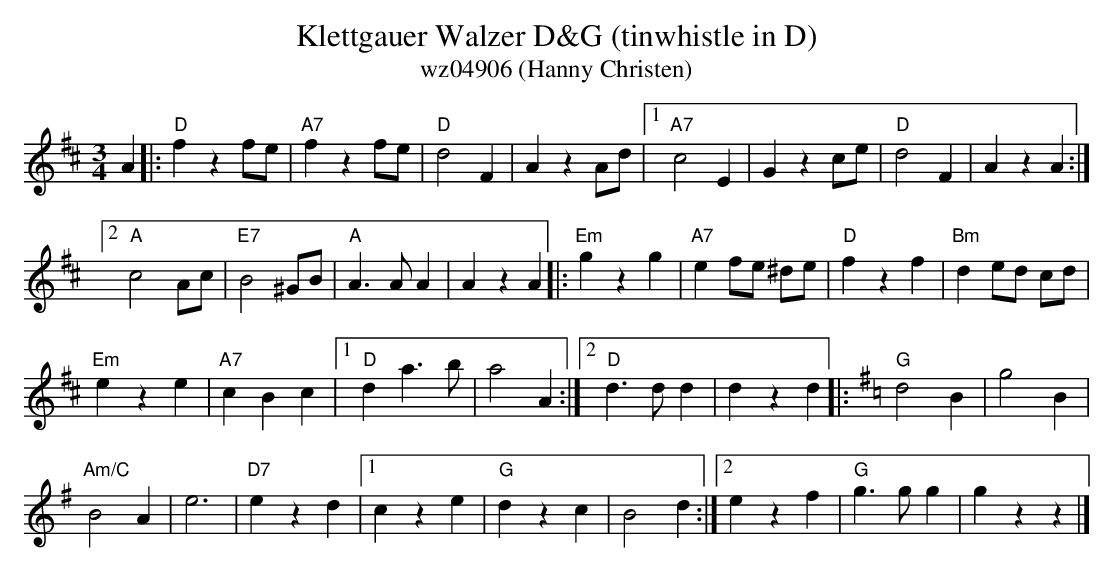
X:1
T:Klettgauer Walzer D&G (tinwhistle in D)
T:wz04906 (Hanny Christen)
M:3/4
L:1/4
K:D %%MIDI gchordon
A |: "D"fzf/2e/2 | "A7"fzf/2e/2 | "D"d2F | AzA/2d/2 |1 "A7"c2E | Gzc/2e/2 | "D"d2F | AzA :|2
"A"c2A/2c/2 | "E7"B2^G/2B/2 | "A"A>AA | AzA |: "Em"gzg | "A7"ef/2e/2 ^d/2e/2 | "D"fzf | "Bm"de/2d/2 c/2d/2 |
"Em"eze | "A7"cBc |1 "D"da>b | a2A :|2"D"d>dd | dzd |: [K:G] "G"d2B | g2B |
"Am/C"B2A | e3 | "D7"ezd |1 cze | "G"dzc | B2d :|2 ezf | "G"g>gg | gzz |]
